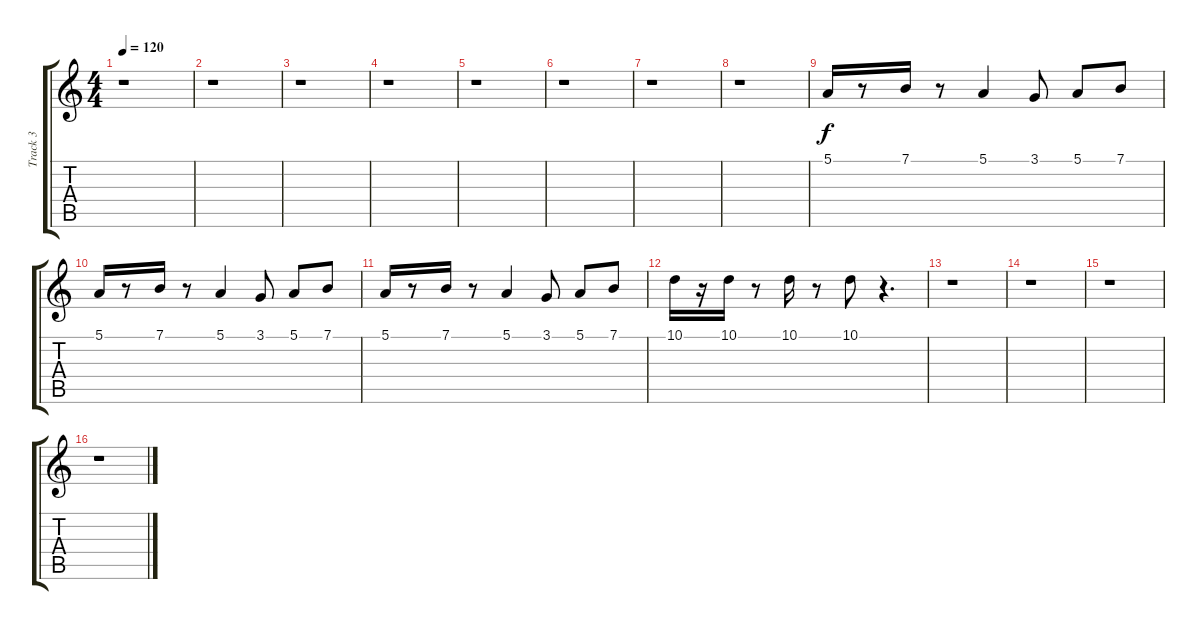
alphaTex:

\track ("Track 3" "Track 3") {instrument flute}
\staff {score tabs}
\tuning (E4 B3 G3 D3 A2 E2) {hide}
\ts (4 4)
\tempo 120
\clef g2
\ks c
r.1{dy f instrument flute} |
r.1 |
r.1 |
r.1 |
r.1 |
r.1 |
r.1 |
r.1 |
5.1.16 r.8 7.1.16 r.8 5.1.4 3.1.8 5.1.8 7.1.8 |
5.1.16 r.8 7.1.16 r.8 5.1.4 3.1.8 5.1.8 7.1.8 |
5.1.16 r.8 7.1.16 r.8 5.1.4 3.1.8 5.1.8 7.1.8 |
10.1.16 r.16 10.1.16 r.8 10.1.16 r.8 10.1.8 r.4{d} |
r.1 |
r.1 |
r.1 |
r.1
